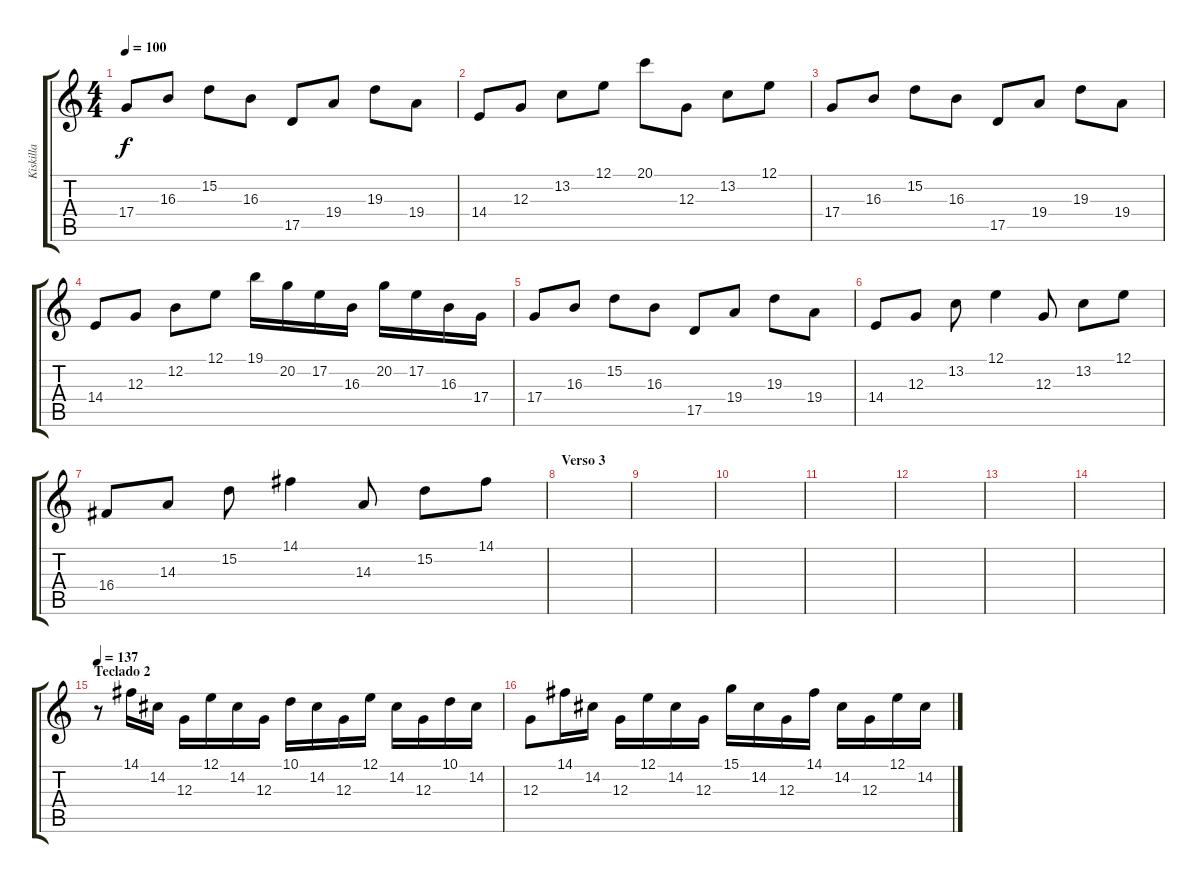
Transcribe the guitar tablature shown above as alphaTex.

\track ("Kiskilla" "Kiskilla") {instrument brightacousticpiano}
\staff {score tabs}
\tuning (E4 B3 G3 D3 A2 E2) {hide}
\ts (4 4)
\tempo 100
\clef g2
\ks c
17.4.8{dy f} 16.3.8 15.2.8 16.3.8 17.5.8 19.4.8 19.3.8 19.4.8 |
14.4.8 12.3.8 13.2.8 12.1.8 20.1.8 12.3.8 13.2.8 12.1.8 |
17.4.8 16.3.8 15.2.8 16.3.8 17.5.8 19.4.8 19.3.8 19.4.8 |
14.4.8 12.3.8 12.2.8 12.1.8 19.1.16 20.2.16 17.2.16 16.3.16 20.2.16 17.2.16 16.3.16 17.4.16 |
17.4.8 16.3.8 15.2.8 16.3.8 17.5.8 19.4.8 19.3.8 19.4.8 |
14.4.8 12.3.8 13.2.8 12.1.4 12.3.8 13.2.8 12.1.8 |
16.4.8 14.3.8 15.2.8 14.1.4 14.3.8 15.2.8 14.1.8 |
\section ("" "Verso 3")
|
|
|
|
|
|
|
\section ("" "Teclado 2")
\tempo 137
r.8 14.1.16{volume 13 instrument stringensemble1} 14.2.16 12.3.16 12.1.16 14.2.16 12.3.16 10.1.16 14.2.16 12.3.16 12.1.16 14.2.16 12.3.16 10.1.16 14.2.16 |
12.3.8 14.1.16 14.2.16 12.3.16 12.1.16 14.2.16 12.3.16 15.1.16 14.2.16 12.3.16 14.1.16 14.2.16 12.3.16 12.1.16 14.2.16
